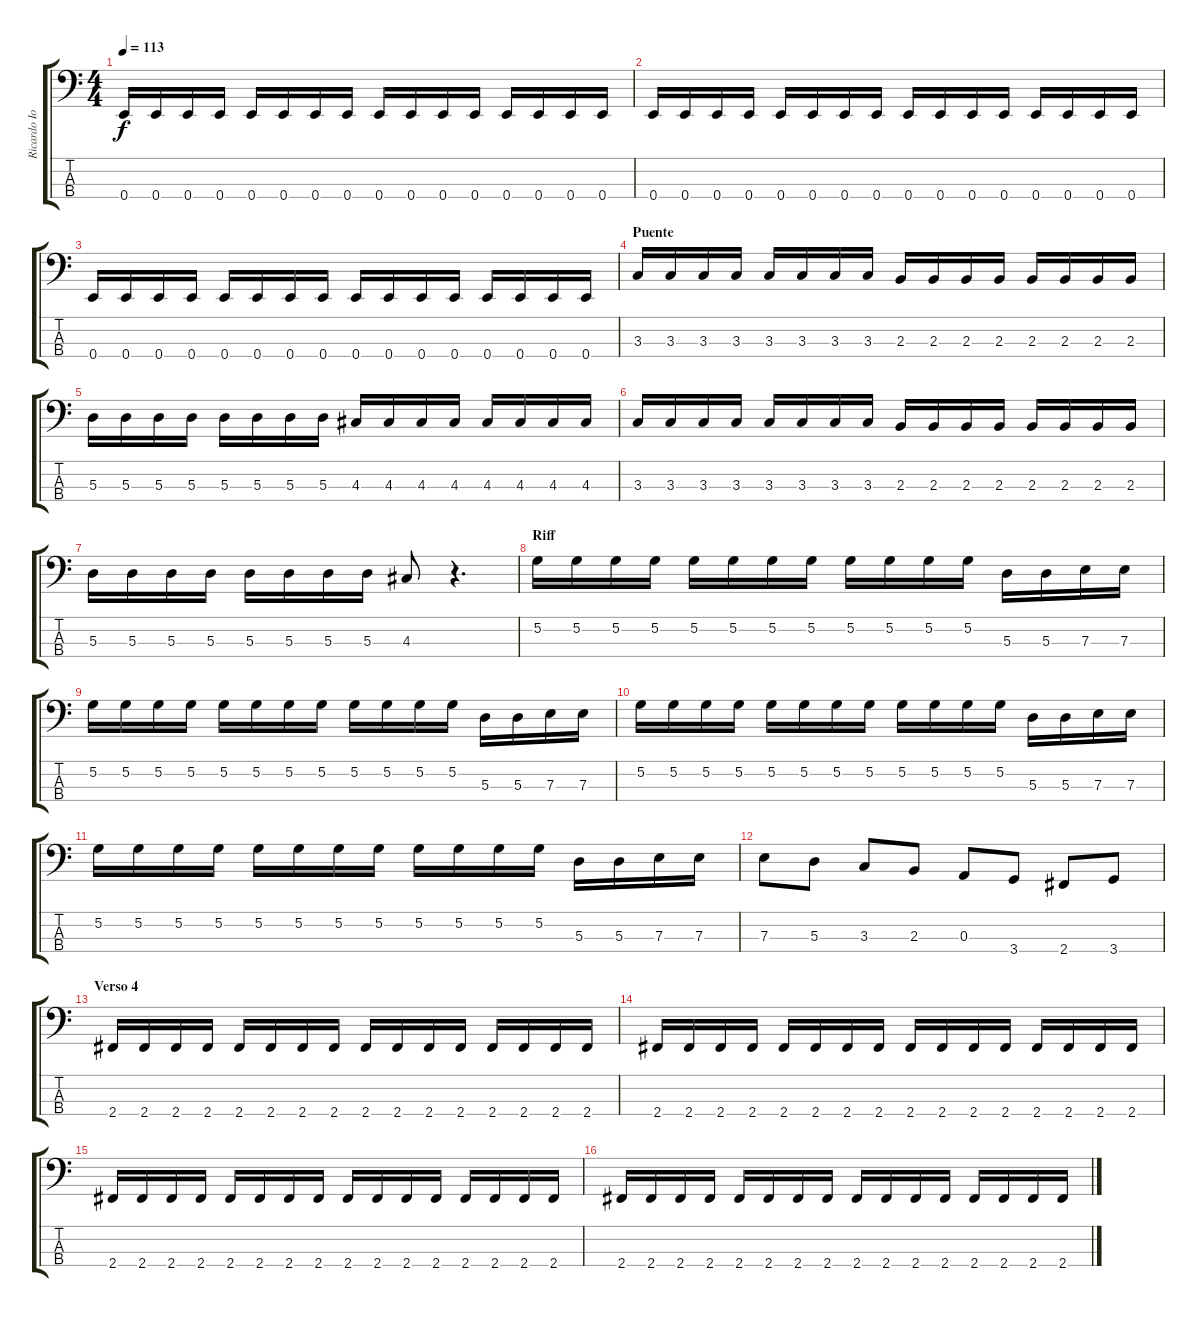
\track ("Ricardo Iorio (bajo)" "Ricardo Io") {instrument electricbasspick}
\staff {score tabs}
\tuning (G2 D2 A1 E1) {hide}
\ts (4 4)
\tempo 113
\clef f4
\ks c
0.4.16{dy f} 0.4.16 0.4.16 0.4.16 0.4.16 0.4.16 0.4.16 0.4.16 0.4.16 0.4.16 0.4.16 0.4.16 0.4.16 0.4.16 0.4.16 0.4.16 |
0.4.16 0.4.16 0.4.16 0.4.16 0.4.16 0.4.16 0.4.16 0.4.16 0.4.16 0.4.16 0.4.16 0.4.16 0.4.16 0.4.16 0.4.16 0.4.16 |
0.4.16 0.4.16 0.4.16 0.4.16 0.4.16 0.4.16 0.4.16 0.4.16 0.4.16 0.4.16 0.4.16 0.4.16 0.4.16 0.4.16 0.4.16 0.4.16 |
\section ("" "Puente")
3.3.16 3.3.16 3.3.16 3.3.16 3.3.16 3.3.16 3.3.16 3.3.16 2.3.16 2.3.16 2.3.16 2.3.16 2.3.16 2.3.16 2.3.16 2.3.16 |
5.3.16 5.3.16 5.3.16 5.3.16 5.3.16 5.3.16 5.3.16 5.3.16 4.3.16 4.3.16 4.3.16 4.3.16 4.3.16 4.3.16 4.3.16 4.3.16 |
3.3.16 3.3.16 3.3.16 3.3.16 3.3.16 3.3.16 3.3.16 3.3.16 2.3.16 2.3.16 2.3.16 2.3.16 2.3.16 2.3.16 2.3.16 2.3.16 |
5.3.16 5.3.16 5.3.16 5.3.16 5.3.16 5.3.16 5.3.16 5.3.16 4.3.8 r.4{d} |
\section ("" "Riff")
5.2.16 5.2.16 5.2.16 5.2.16 5.2.16 5.2.16 5.2.16 5.2.16 5.2.16 5.2.16 5.2.16 5.2.16 5.3.16 5.3.16 7.3.16 7.3.16 |
5.2.16 5.2.16 5.2.16 5.2.16 5.2.16 5.2.16 5.2.16 5.2.16 5.2.16 5.2.16 5.2.16 5.2.16 5.3.16 5.3.16 7.3.16 7.3.16 |
5.2.16 5.2.16 5.2.16 5.2.16 5.2.16 5.2.16 5.2.16 5.2.16 5.2.16 5.2.16 5.2.16 5.2.16 5.3.16 5.3.16 7.3.16 7.3.16 |
5.2.16 5.2.16 5.2.16 5.2.16 5.2.16 5.2.16 5.2.16 5.2.16 5.2.16 5.2.16 5.2.16 5.2.16 5.3.16 5.3.16 7.3.16 7.3.16 |
7.3.8 5.3.8 3.3.8 2.3.8 0.3.8 3.4.8 2.4.8 3.4.8 |
\section ("" "Verso 4")
2.4.16 2.4.16 2.4.16 2.4.16 2.4.16 2.4.16 2.4.16 2.4.16 2.4.16 2.4.16 2.4.16 2.4.16 2.4.16 2.4.16 2.4.16 2.4.16 |
2.4.16 2.4.16 2.4.16 2.4.16 2.4.16 2.4.16 2.4.16 2.4.16 2.4.16 2.4.16 2.4.16 2.4.16 2.4.16 2.4.16 2.4.16 2.4.16 |
2.4.16 2.4.16 2.4.16 2.4.16 2.4.16 2.4.16 2.4.16 2.4.16 2.4.16 2.4.16 2.4.16 2.4.16 2.4.16 2.4.16 2.4.16 2.4.16 |
2.4.16 2.4.16 2.4.16 2.4.16 2.4.16 2.4.16 2.4.16 2.4.16 2.4.16 2.4.16 2.4.16 2.4.16 2.4.16 2.4.16 2.4.16 2.4.16
